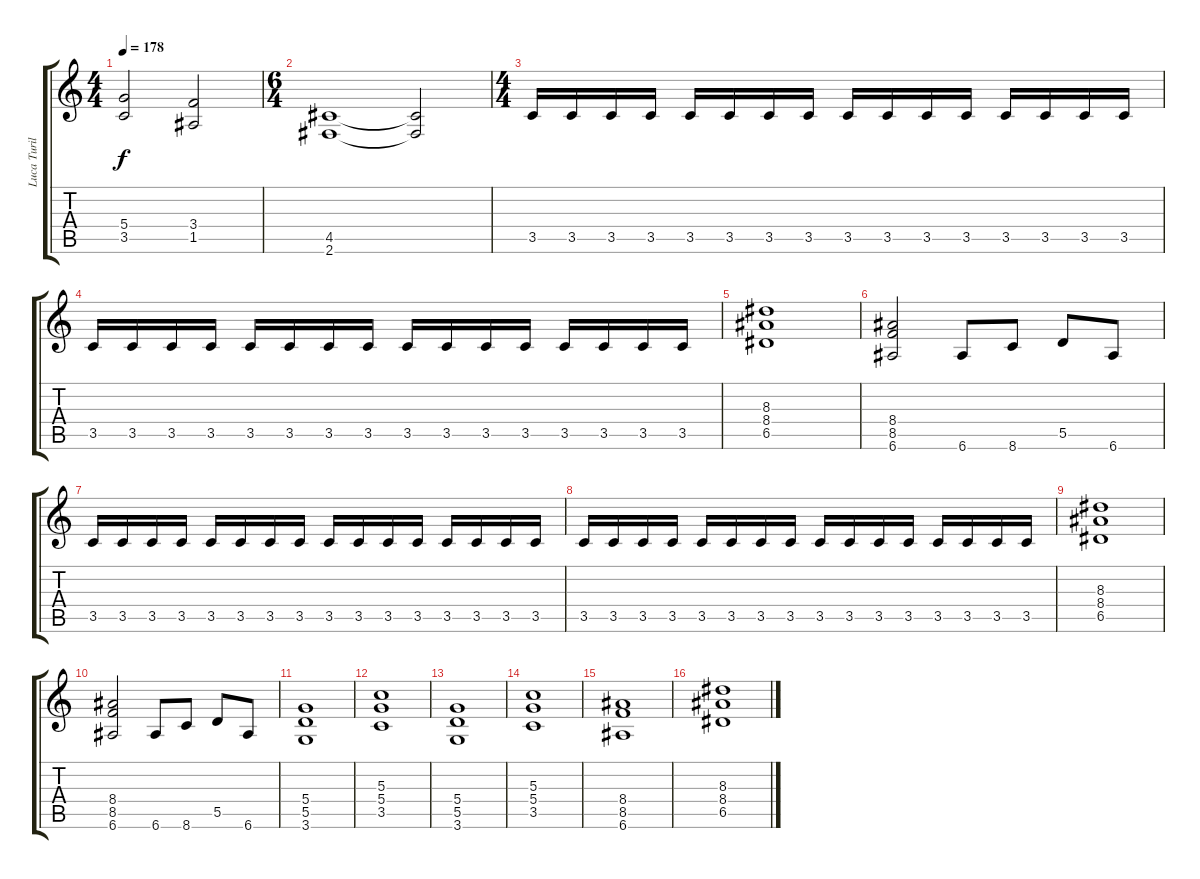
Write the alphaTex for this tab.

\track ("Luca Turilli" "Luca Turil") {instrument distortionguitar}
\staff {score tabs}
\tuning (E4 B3 G3 D3 A2 E2) {hide}
\ts (4 4)
\tempo 178
\clef g2
\ks c
(5.4 3.5).2{dy f} (3.4 1.5).2 |
\ts (6 4)
(4.5 2.6).1 (4.5{t} 2.6{t}).2 |
\ts (4 4)
3.5.16 3.5.16 3.5.16 3.5.16 3.5.16 3.5.16 3.5.16 3.5.16 3.5.16 3.5.16 3.5.16 3.5.16 3.5.16 3.5.16 3.5.16 3.5.16 |
3.5.16 3.5.16 3.5.16 3.5.16 3.5.16 3.5.16 3.5.16 3.5.16 3.5.16 3.5.16 3.5.16 3.5.16 3.5.16 3.5.16 3.5.16 3.5.16 |
(8.3 8.4 6.5).1 |
(8.4 8.5 6.6).2 6.6.8 8.6.8 5.5.8 6.6.8 |
3.5.16 3.5.16 3.5.16 3.5.16 3.5.16 3.5.16 3.5.16 3.5.16 3.5.16 3.5.16 3.5.16 3.5.16 3.5.16 3.5.16 3.5.16 3.5.16 |
3.5.16 3.5.16 3.5.16 3.5.16 3.5.16 3.5.16 3.5.16 3.5.16 3.5.16 3.5.16 3.5.16 3.5.16 3.5.16 3.5.16 3.5.16 3.5.16 |
(8.3 8.4 6.5).1 |
(8.4 8.5 6.6).2 6.6.8 8.6.8 5.5.8 6.6.8 |
(5.4 5.5 3.6).1 |
(5.3 5.4 3.5).1 |
(5.4 5.5 3.6).1 |
(5.3 5.4 3.5).1 |
(8.4 8.5 6.6).1 |
(8.3 8.4 6.5).1
